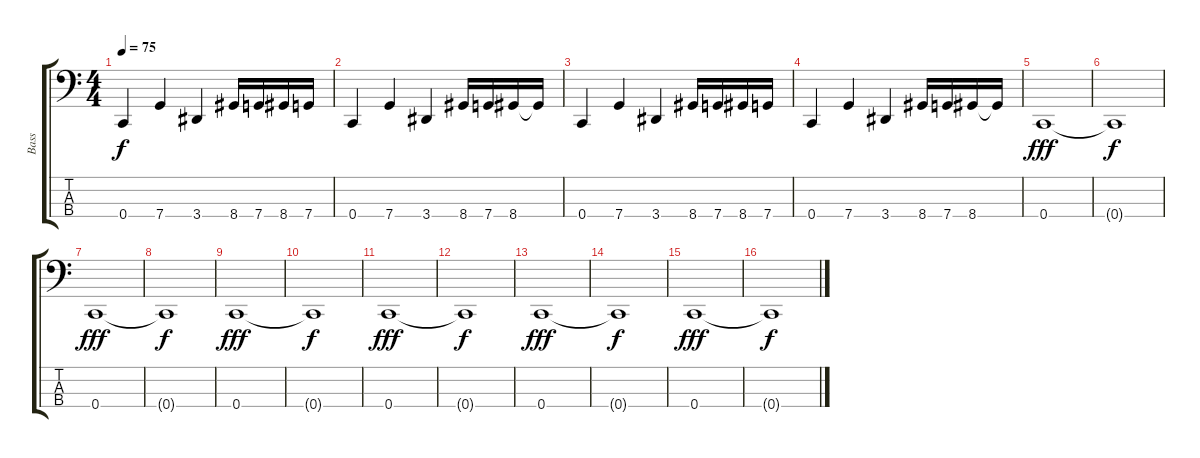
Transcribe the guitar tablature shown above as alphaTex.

\track ("Bass" "Bass") {instrument electricbassfinger}
\staff {score tabs}
\tuning (F2 C2 G1 C1) {hide}
\ts (4 4)
\tempo 75
\clef f4
\ks c
0.4.4{dy f} 7.4.4 3.4.4 8.4.16 7.4.16 8.4.16 7.4.16 |
0.4.4 7.4.4 3.4.4 8.4.16 7.4.16 8.4.16 8.4{t}.16 |
0.4.4 7.4.4 3.4.4 8.4.16 7.4.16 8.4.16 7.4.16 |
0.4.4 7.4.4 3.4.4 8.4.16 7.4.16 8.4.16 8.4{t}.16 |
0.4.1{dy fff} |
0.4{t}.1{dy f} |
0.4.1{dy fff} |
0.4{t}.1{dy f} |
0.4.1{dy fff} |
0.4{t}.1{dy f} |
0.4.1{dy fff} |
0.4{t}.1{dy f} |
0.4.1{dy fff} |
0.4{t}.1{dy f} |
0.4.1{dy fff} |
0.4{t}.1{dy f}
